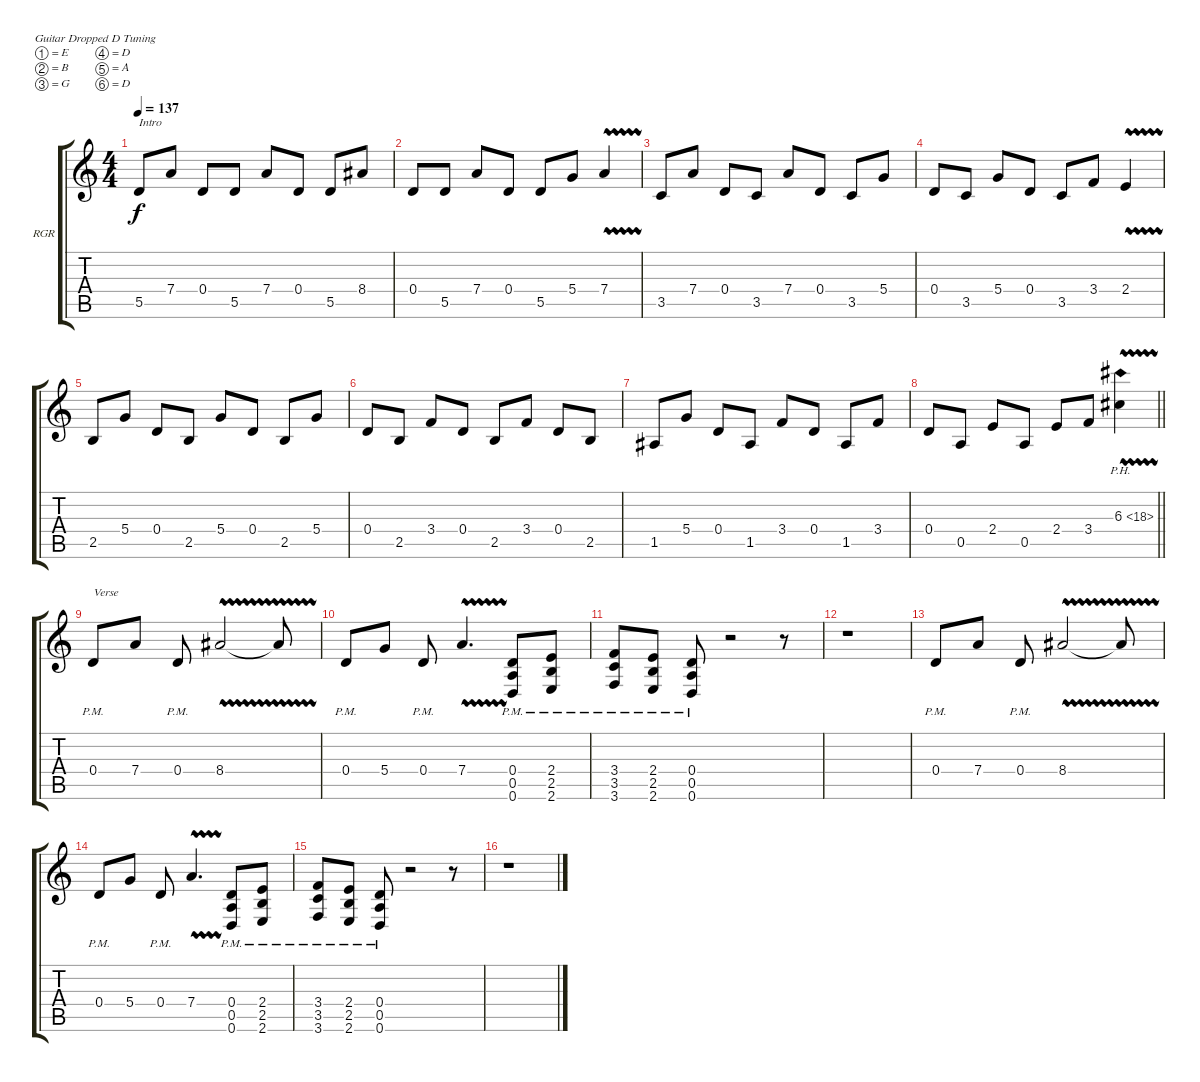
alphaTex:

\defaultSystemsLayout 4
\bracketExtendMode groupsimilarinstruments
\firstSystemTrackNameOrientation horizontal
\otherSystemsTrackNameOrientation horizontal
\track ("Rhythm Guitar(Right)" "RGR") {instrument distortionguitar}
\staff {score tabs}
\tuning (E4 B3 G3 D3 A2 D2)
\ts (4 4)
\tempo 137
\clef g2
\ks c
5.5.8{txt "Intro" dy f instrument distortionguitar} 7.4.8 0.4.8 5.5.8 7.4.8 0.4.8 5.5.8 8.4.8 |
0.4.8 5.5.8 7.4.8 0.4.8 5.5.8 5.4.8 7.4{vw}.4 |
3.5.8 7.4.8 0.4.8 3.5.8 7.4.8 0.4.8 3.5.8 5.4.8 |
0.4.8 3.5.8 5.4.8 0.4.8 3.5.8 3.4.8 2.4{vw}.4 |
2.5.8 5.4.8 0.4.8 2.5.8 5.4.8 0.4.8 2.5.8 5.4.8 |
0.4.8 2.5.8 3.4.8 0.4.8 2.5.8 3.4.8 0.4.8 2.5.8 |
1.5.8 5.4.8 0.4.8 1.5.8 3.4.8 0.4.8 1.5.8 3.4.8 |
\barLineRight lightlight
0.4.8 0.5.8 2.4.8 0.5.8 2.4.8 3.4.8 6.3{ph 12 vw}.4 |
0.4{pm}.8{txt "Verse"} 7.4.8 0.4{pm}.8 8.4{vw}.2 8.4{vw t}.8 |
0.4{pm}.8 5.4.8 0.4{pm}.8 7.4{vw}.4{d} (0.6{pm} 0.5{pm} 0.4{pm}).8 (2.6{pm} 2.5{pm} 2.4{pm}).8 |
(3.4{pm} 3.5{pm} 3.6{pm}).8 (2.6{pm} 2.5{pm} 2.4{pm}).8 (0.4{pm} 0.5{pm} 0.6{pm}).8 r.2 r.8 |
r.1 |
0.4{pm}.8 7.4.8 0.4{pm}.8 8.4{vw}.2 8.4{vw t}.8 |
0.4{pm}.8 5.4.8 0.4{pm}.8 7.4{vw}.4{d} (0.6{pm} 0.5{pm} 0.4{pm}).8 (2.6{pm} 2.5{pm} 2.4{pm}).8 |
(3.4{pm} 3.5{pm} 3.6{pm}).8 (2.6{pm} 2.5{pm} 2.4{pm}).8 (0.4{pm} 0.5{pm} 0.6{pm}).8 r.2 r.8 |
r.1
